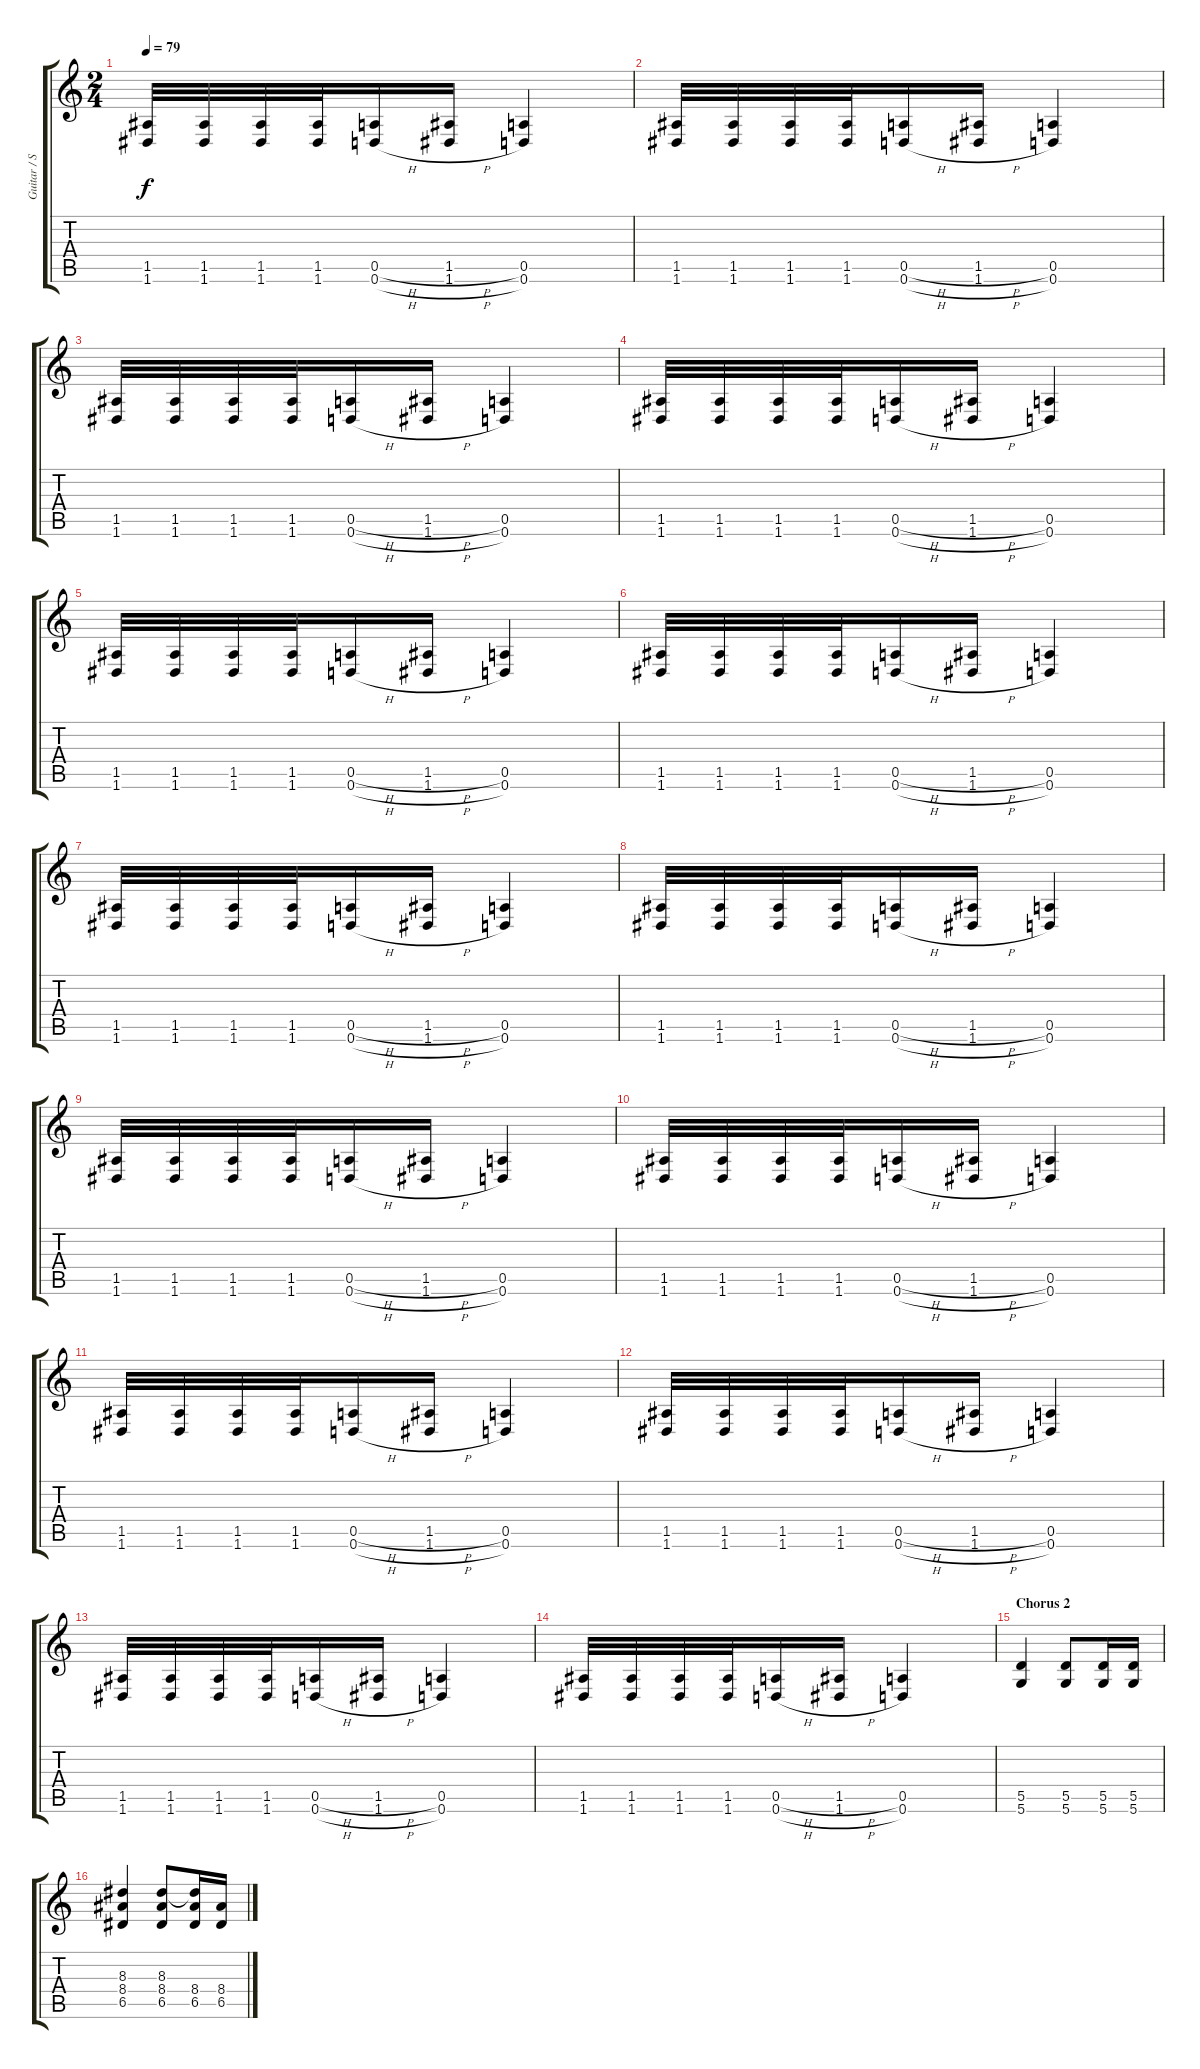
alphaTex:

\track ("Guitar / Steph Carpenter" "Guitar / S") {instrument distortionguitar}
\staff {score tabs}
\tuning (E4 B3 G3 D3 A2 D2) {hide}
\ts (2 4)
\tempo 79
\clef g2
\ks c
(1.5 1.6).32{dy f} (1.5 1.6).32 (1.5 1.6).32 (1.5 1.6).32 (0.5{h} 0.6{h}).16 (1.5{h} 1.6{h}).16 (0.5 0.6).4 |
(1.5 1.6).32 (1.5 1.6).32 (1.5 1.6).32 (1.5 1.6).32 (0.5{h} 0.6{h}).16 (1.5{h} 1.6{h}).16 (0.5 0.6).4 |
(1.5 1.6).32 (1.5 1.6).32 (1.5 1.6).32 (1.5 1.6).32 (0.5{h} 0.6{h}).16 (1.5{h} 1.6{h}).16 (0.5 0.6).4 |
(1.5 1.6).32 (1.5 1.6).32 (1.5 1.6).32 (1.5 1.6).32 (0.5{h} 0.6{h}).16 (1.5{h} 1.6{h}).16 (0.5 0.6).4 |
(1.5 1.6).32 (1.5 1.6).32 (1.5 1.6).32 (1.5 1.6).32 (0.5{h} 0.6{h}).16 (1.5{h} 1.6{h}).16 (0.5 0.6).4 |
(1.5 1.6).32 (1.5 1.6).32 (1.5 1.6).32 (1.5 1.6).32 (0.5{h} 0.6{h}).16 (1.5{h} 1.6{h}).16 (0.5 0.6).4 |
(1.5 1.6).32 (1.5 1.6).32 (1.5 1.6).32 (1.5 1.6).32 (0.5{h} 0.6{h}).16 (1.5{h} 1.6{h}).16 (0.5 0.6).4 |
(1.5 1.6).32 (1.5 1.6).32 (1.5 1.6).32 (1.5 1.6).32 (0.5{h} 0.6{h}).16 (1.5{h} 1.6{h}).16 (0.5 0.6).4 |
(1.5 1.6).32 (1.5 1.6).32 (1.5 1.6).32 (1.5 1.6).32 (0.5{h} 0.6{h}).16 (1.5{h} 1.6{h}).16 (0.5 0.6).4 |
(1.5 1.6).32 (1.5 1.6).32 (1.5 1.6).32 (1.5 1.6).32 (0.5{h} 0.6{h}).16 (1.5{h} 1.6{h}).16 (0.5 0.6).4 |
(1.5 1.6).32 (1.5 1.6).32 (1.5 1.6).32 (1.5 1.6).32 (0.5{h} 0.6{h}).16 (1.5{h} 1.6{h}).16 (0.5 0.6).4 |
(1.5 1.6).32 (1.5 1.6).32 (1.5 1.6).32 (1.5 1.6).32 (0.5{h} 0.6{h}).16 (1.5{h} 1.6{h}).16 (0.5 0.6).4 |
(1.5 1.6).32 (1.5 1.6).32 (1.5 1.6).32 (1.5 1.6).32 (0.5{h} 0.6{h}).16 (1.5{h} 1.6{h}).16 (0.5 0.6).4 |
(1.5 1.6).32 (1.5 1.6).32 (1.5 1.6).32 (1.5 1.6).32 (0.5{h} 0.6{h}).16 (1.5{h} 1.6{h}).16 (0.5 0.6).4 |
\section ("" "Chorus 2")
(5.5 5.6).4 (5.5 5.6).8 (5.5 5.6).16 (5.5 5.6).16 |
(8.3 8.4 6.5).4 (8.3 8.4 6.5).8 (8.3{t} 8.4 6.5).16 (8.4 6.5).16
